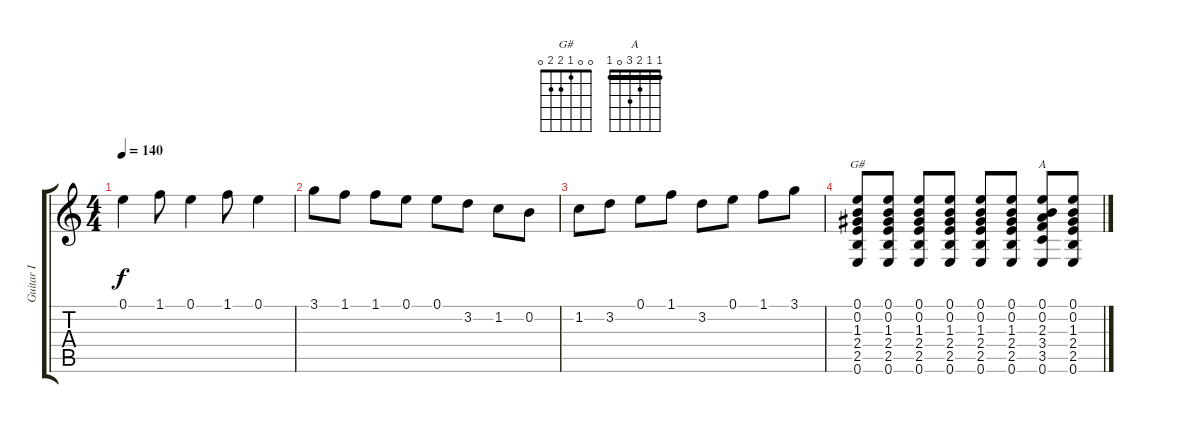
\track ("Guitar I" "Guitar I") {instrument acousticguitarnylon}
\staff {score tabs}
\tuning (E4 B3 G3 D3 A2 E2) {hide}
\chord ("G#" 0 0 1 2 2 0)
\chord ("A" 1 1 2 3 0 1) {barre 1}
\ts (4 4)
\tempo 140
\clef g2
\ks c
0.1.4{dy f} 1.1.8 0.1.4 1.1.8 0.1.4 |
3.1.8 1.1.8 1.1.8 0.1.8 0.1.8 3.2.8 1.2.8 0.2.8 |
1.2.8 3.2.8 0.1.8 1.1.8 3.2.8 0.1.8 1.1.8 3.1.8 |
(0.1 0.2 1.3 2.4 2.5 0.6).8{ch "G#"} (0.1 0.2 1.3 2.4 2.5 0.6).8 (0.1 0.2 1.3 2.4 2.5 0.6).8 (0.1 0.2 1.3 2.4 2.5 0.6).8 (0.1 0.2 1.3 2.4 2.5 0.6).8 (0.1 0.2 1.3 2.4 2.5 0.6).8 (0.1 0.2 2.3 3.4 3.5 0.6).8{ch "A"} (0.1 0.2 1.3 2.4 2.5 0.6).8
